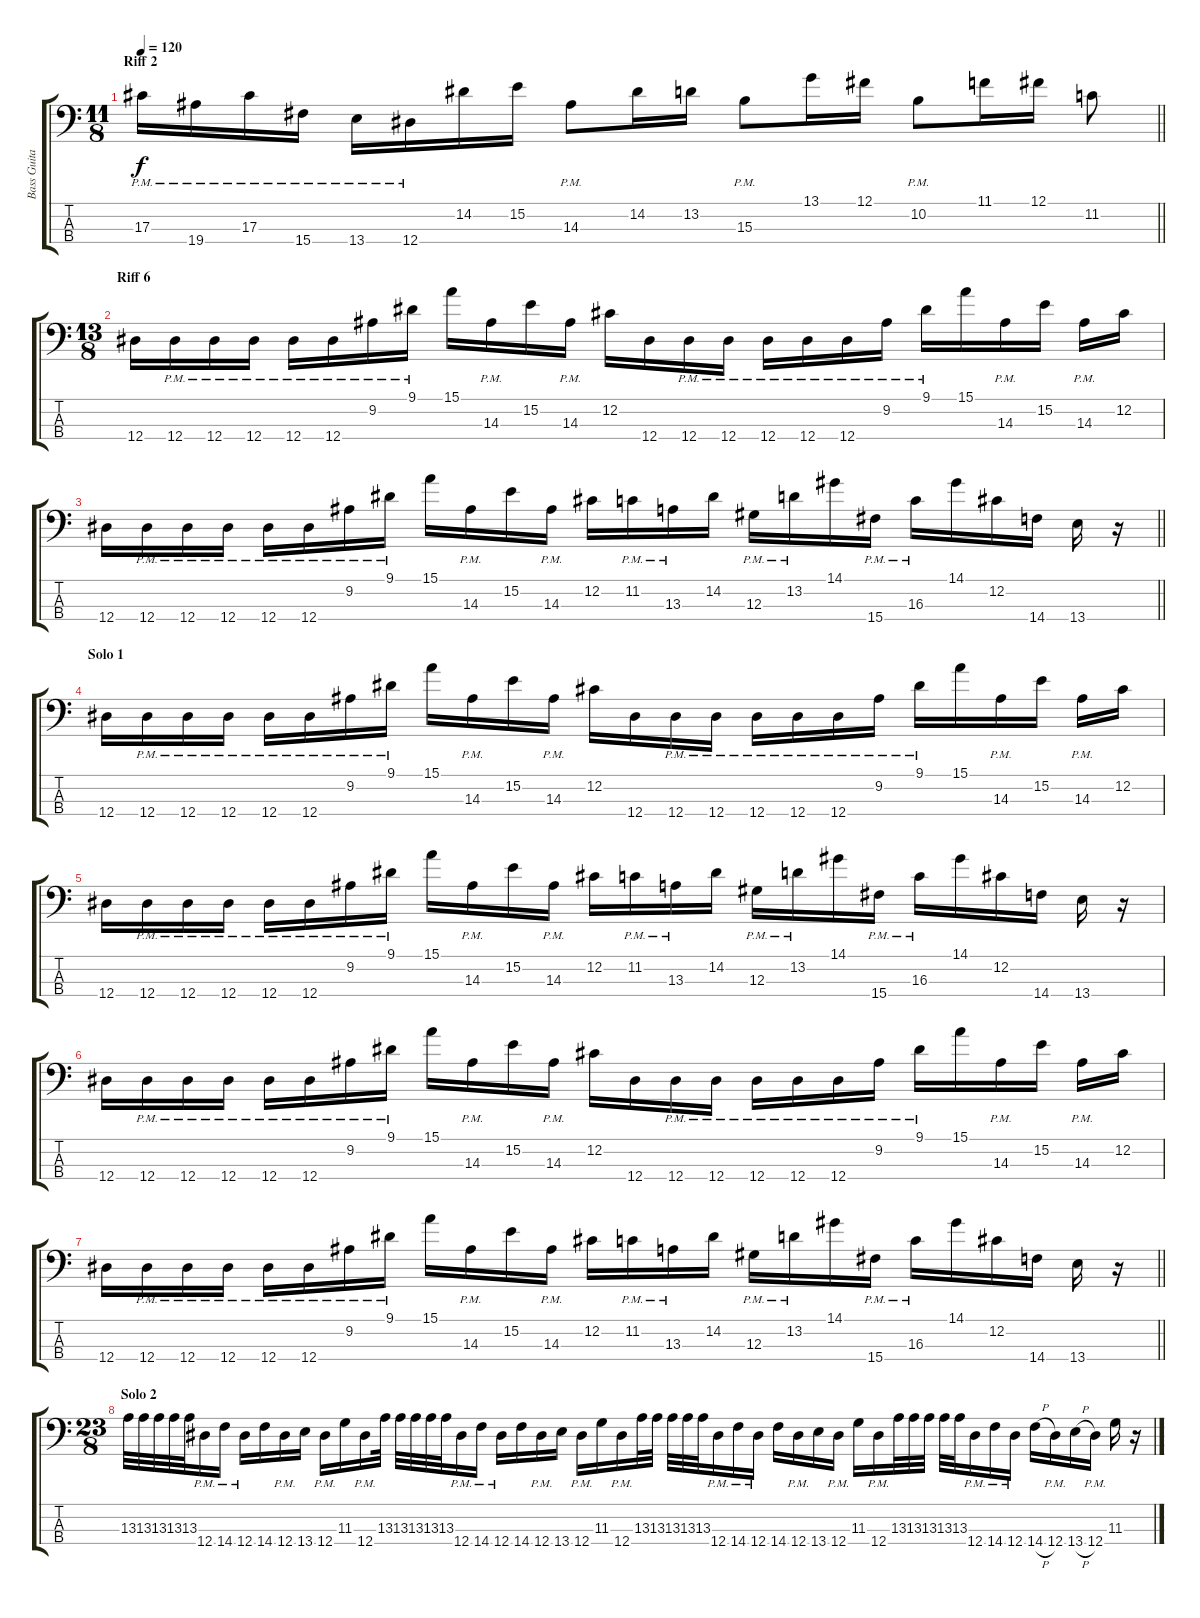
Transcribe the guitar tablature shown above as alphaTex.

\track ("Bass Guitar" "Bass Guita") {instrument electricbassfinger}
\staff {score tabs}
\tuning (Gb2 Db2 Ab1 Eb1) {hide}
\ts (11 8)
\section ("" "Riff 2")
\tempo 120
\clef f4
\barLineRight lightlight
\ks c
17.3{pm}.16{dy f} 19.4{pm}.16 17.3{pm}.16 15.4{pm}.16 13.4{pm}.16 12.4{pm}.16 14.2.16 15.2.16 14.3{pm}.8 14.2.16 13.2.16 15.3{pm}.8 13.1.16 12.1.16 10.2{pm}.8 11.1.16 12.1.16 11.2.8 |
\ts (13 8)
\section ("" "Riff 6")
12.4.16 12.4{pm}.16 12.4{pm}.16 12.4{pm}.16 12.4{pm}.16 12.4{pm}.16 9.2{pm}.16 9.1{pm}.16 15.1.16 14.3{pm}.16 15.2.16 14.3{pm}.16 12.2.16 12.4.16 12.4{pm}.16 12.4{pm}.16 12.4{pm}.16 12.4{pm}.16 12.4{pm}.16 9.2{pm}.16 9.1{pm}.16 15.1.16 14.3{pm}.16 15.2.16 14.3{pm}.16 12.2.16 |
\barLineRight lightlight
12.4.16 12.4{pm}.16 12.4{pm}.16 12.4{pm}.16 12.4{pm}.16 12.4{pm}.16 9.2{pm}.16 9.1{pm}.16 15.1.16 14.3{pm}.16 15.2.16 14.3{pm}.16 12.2.16 11.2{pm}.16 13.3{pm}.16 14.2.16 12.3{pm}.16 13.2{pm}.16 14.1.16 15.4{pm}.16 16.3{pm}.16 14.1.16 12.2.16 14.4.16 13.4.16 r.16 |
\section ("" "Solo 1")
12.4.16 12.4{pm}.16 12.4{pm}.16 12.4{pm}.16 12.4{pm}.16 12.4{pm}.16 9.2{pm}.16 9.1{pm}.16 15.1.16 14.3{pm}.16 15.2.16 14.3{pm}.16 12.2.16 12.4.16 12.4{pm}.16 12.4{pm}.16 12.4{pm}.16 12.4{pm}.16 12.4{pm}.16 9.2{pm}.16 9.1{pm}.16 15.1.16 14.3{pm}.16 15.2.16 14.3{pm}.16 12.2.16 |
12.4.16 12.4{pm}.16 12.4{pm}.16 12.4{pm}.16 12.4{pm}.16 12.4{pm}.16 9.2{pm}.16 9.1{pm}.16 15.1.16 14.3{pm}.16 15.2.16 14.3{pm}.16 12.2.16 11.2{pm}.16 13.3{pm}.16 14.2.16 12.3{pm}.16 13.2{pm}.16 14.1.16 15.4{pm}.16 16.3{pm}.16 14.1.16 12.2.16 14.4.16 13.4.16 r.16 |
12.4.16 12.4{pm}.16 12.4{pm}.16 12.4{pm}.16 12.4{pm}.16 12.4{pm}.16 9.2{pm}.16 9.1{pm}.16 15.1.16 14.3{pm}.16 15.2.16 14.3{pm}.16 12.2.16 12.4.16 12.4{pm}.16 12.4{pm}.16 12.4{pm}.16 12.4{pm}.16 12.4{pm}.16 9.2{pm}.16 9.1{pm}.16 15.1.16 14.3{pm}.16 15.2.16 14.3{pm}.16 12.2.16 |
\barLineRight lightlight
12.4.16 12.4{pm}.16 12.4{pm}.16 12.4{pm}.16 12.4{pm}.16 12.4{pm}.16 9.2{pm}.16 9.1{pm}.16 15.1.16 14.3{pm}.16 15.2.16 14.3{pm}.16 12.2.16 11.2{pm}.16 13.3{pm}.16 14.2.16 12.3{pm}.16 13.2{pm}.16 14.1.16 15.4{pm}.16 16.3{pm}.16 14.1.16 12.2.16 14.4.16 13.4.16 r.16 |
\ts (23 8)
\section ("" "Solo 2")
13.3.32 13.3.32 13.3.32 13.3.32 13.3.32 12.4{pm}.16 14.4{pm}.16 12.4{pm}.16 14.4.16 12.4{pm}.16 13.4.16 12.4{pm}.16 11.3.16 12.4{pm}.16 13.3.32 13.3.32 13.3.32 13.3.32 13.3.32 12.4{pm}.16 14.4{pm}.16 12.4{pm}.16 14.4.16 12.4{pm}.16 13.4.16 12.4{pm}.16 11.3.16 12.4{pm}.16 13.3.32 13.3.32 13.3.32 13.3.32 13.3.32 12.4{pm}.16 14.4{pm}.16 12.4{pm}.16 14.4.16 12.4{pm}.16 13.4.16 12.4{pm}.16 11.3.16 12.4{pm}.16 13.3.32 13.3.32 13.3.32 13.3.32 13.3.32 12.4{pm}.16 14.4{pm}.16 12.4{pm}.16 14.4{h}.16 12.4{pm}.16 13.4{h}.16 12.4{pm}.16 11.3.16 r.16
